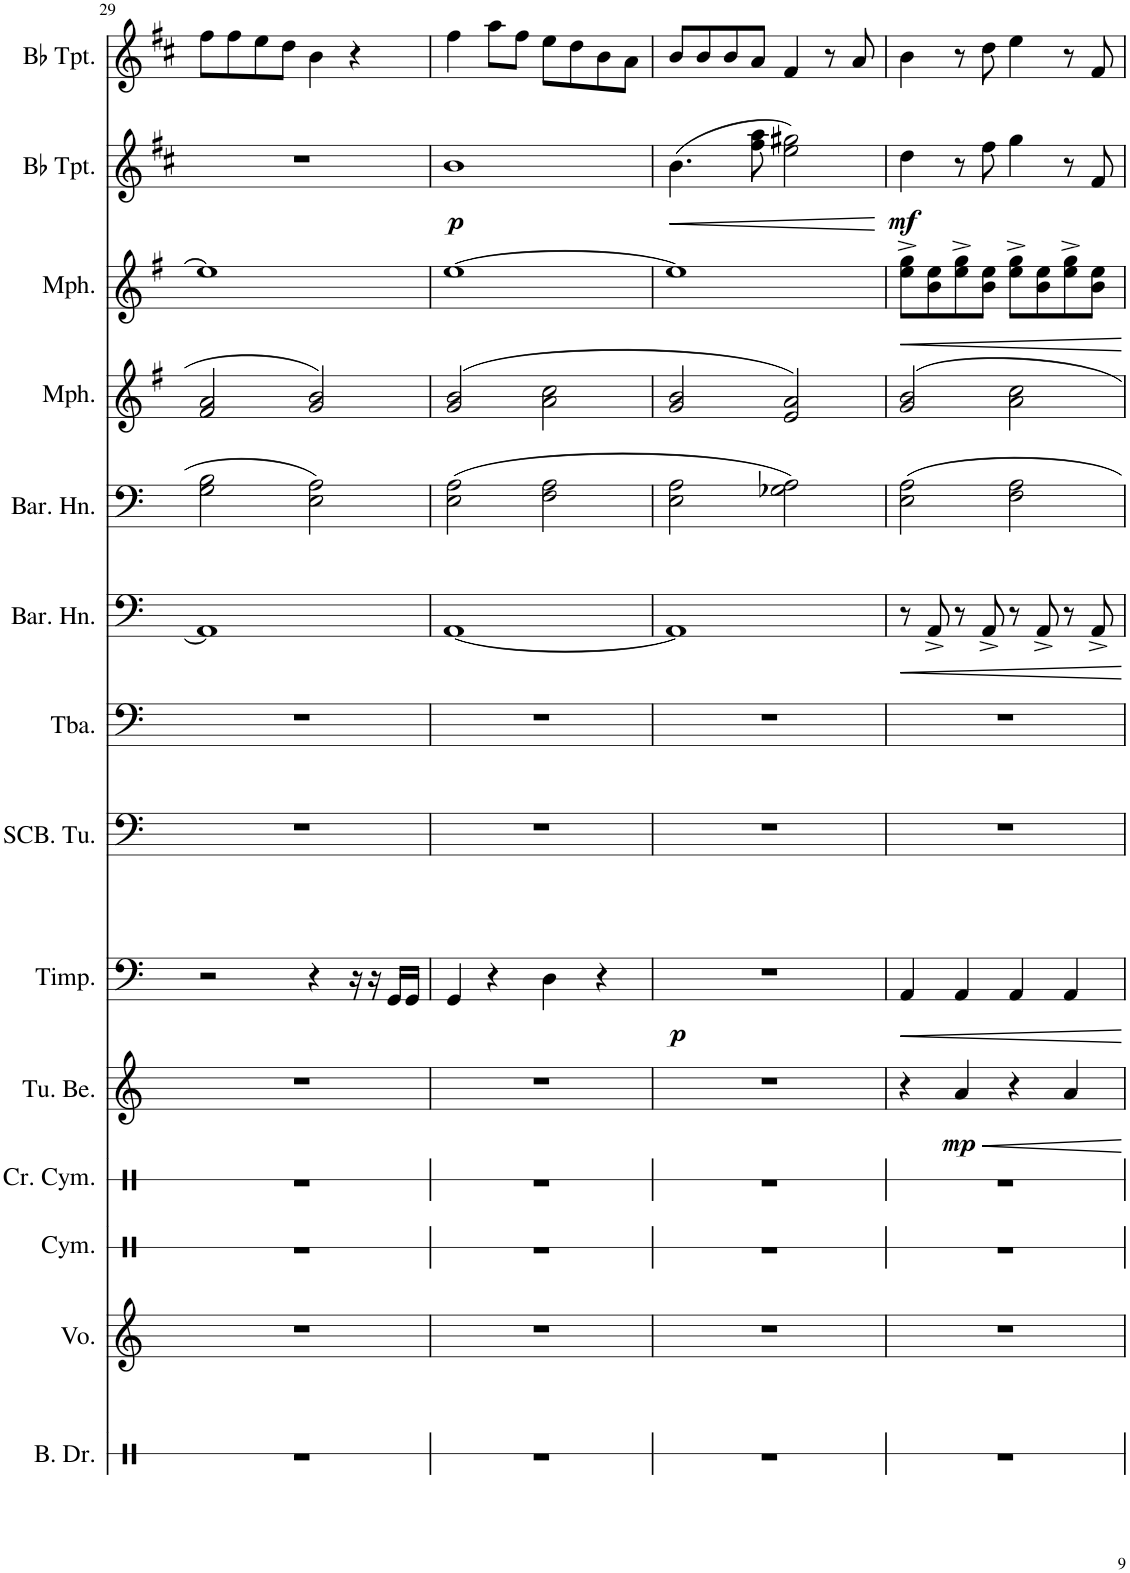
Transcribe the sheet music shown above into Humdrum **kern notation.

**kern	**kern	**kern	**kern	**kern	**dynam	**kern	**dynam	**kern	**kern	**kern	**kern	**kern	**kern	**kern	**dynam	**kern
*part14	*part13	*part12	*part11	*part10	*part10	*part9	*part9	*part8	*part7	*part6	*part5	*part4	*part3	*part2	*part2	*part1
*staff14	*staff13	*staff12	*staff11	*staff10	*staff10	*staff9	*staff9	*staff8	*staff7	*staff6	*staff5	*staff4	*staff3	*staff2	*staff2	*staff1
*I"Bass Drum	*I"Voice	*I"Cymbal	*I"Crash Cymbal	*I"Tubular Bells	*	*I"Timpani	*	*I"Sub-Contrabass Tuba	*I"Tuba	*I"Baritone Horn	*I"Baritone Horn	*I"Mellophone	*I"Mellophone	*I"Bb Trumpet	*	*I"Bb Trumpet
*I'B. Dr.	*I'Vo.	*I'Cym.	*I'Cr. Cym.	*I'Tu. Be.	*	*I'Timp.	*	*I'SCB. Tu.	*I'Tba.	*I'Bar. Hn.	*I'Bar. Hn.	*I'Mph.	*I'Mph.	*I'Bb Tpt.	*	*I'Bb Tpt.
!!LO:PB:g=z
*clefX	*clefG2	*clefX	*clefX	*clefG2	*	*clefF4	*	*clefF4	*clefF4	*clefF4	*clefF4	*clefG2	*clefG2	*clefG2	*	*clefG2
*	*	*	*	*	*	*	*	*	*	*Trd4c7	*Trd4c7	*Trd4c7	*Trd4c7	*Trd1c2	*	*Trd1c2
*k[]	*k[]	*k[]	*k[]	*k[]	*	*k[]	*	*k[]	*k[]	*k[]	*k[]	*k[f#]	*k[f#]	*k[f#c#]	*	*k[f#c#]
*M4/4	*M4/4	*M4/4	*M4/4	*M4/4	*	*M4/4	*	*M4/4	*M4/4	*M4/4	*M4/4	*M4/4	*M4/4	*M4/4	*	*M4/4
=29	=29	=29	=29	=29	=29	=29	=29	=29	=29	=29	=29	=29	=29	=29	=29	=29
1r	1r	1r	1r	1r	.	2r	.	1r	1r	1AA]	2G\ 2B\	2f#/ 2a/	1ee]	1r	.	8ff#\L
.	.	.	.	.	.	.	.	.	.	.	.	.	.	.	.	8ff#\
.	.	.	.	.	.	.	.	.	.	.	.	.	.	.	.	8ee\
.	.	.	.	.	.	.	.	.	.	.	.	.	.	.	.	8dd\J
.	.	.	.	.	.	4r	.	.	.	.	2E\ 2A\	2g/ 2b/	.	.	.	4b\
.	.	.	.	.	.	16r	.	.	.	.	.	.	.	.	.	4r
.	.	.	.	.	.	16r	.	.	.	.	.	.	.	.	.	.
.	.	.	.	.	.	16GG/LL	.	.	.	.	.	.	.	.	.	.
.	.	.	.	.	.	16GG/JJ	.	.	.	.	.	.	.	.	.	.
=30	=30	=30	=30	=30	=30	=30	=30	=30	=30	=30	=30	=30	=30	=30	=30	=30
!	!	!	!	!	!	!	!	!	!	!	!	!	!	!	!LO:DY:b	!
1r	1r	1r	1r	1r	.	4GG/	.	1r	1r	[1AA	(2E\ 2A\	(2g/ 2b/	[1ee	1b	p	4ff#\
.	.	.	.	.	.	4r	.	.	.	.	.	.	.	.	.	8aa\L
.	.	.	.	.	.	.	.	.	.	.	.	.	.	.	.	8ff#\J
.	.	.	.	.	.	4D\	.	.	.	.	2F\ 2A\	2a\ 2cc\	.	.	.	8ee\L
.	.	.	.	.	.	.	.	.	.	.	.	.	.	.	.	8dd\
.	.	.	.	.	.	4r	.	.	.	.	.	.	.	.	.	8b\
.	.	.	.	.	.	.	.	.	.	.	.	.	.	.	.	8a\J
=31	=31	=31	=31	=31	=31	=31	=31	=31	=31	=31	=31	=31	=31	=31	=31	=31
!	!	!	!	!	!	!	!LO:DY:b	!	!	!	!	!	!	!	!LO:HP:b	!
1r	1r	1r	1r	1r	.	1r	p	1r	1r	1AA]	2E\ 2A\	2g/ 2b/	1ee]	(4.b\	<	8b/L
.	.	.	.	.	.	.	.	.	.	.	.	.	.	.	.	8b/
.	.	.	.	.	.	.	.	.	.	.	.	.	.	.	.	8b/
.	.	.	.	.	.	.	.	.	.	.	.	.	.	8ff#\ 8aa\	.	8a/J
.	.	.	.	.	.	.	.	.	.	.	2G-X\ 2A\)	2e/ 2a/)	.	2ee\ 2gg#X\)	.	4f#/
.	.	.	.	.	.	.	.	.	.	.	.	.	.	.	.	8r
.	.	.	.	.	.	.	.	.	.	.	.	.	.	.	.	8a/
.	.	.	.	.	.	.	.	.	.	.	.	.	.	.	[	.
=32	=32	=32	=32	=32	=32	=32	=32	=32	=32	=32	=32	=32	=32	=32	=32	=32
!	!	!	!	!	!	!	!	!	!	!	!	!	!	!	!LO:DY:b	!
1r	1r	1r	1r	4r	.	4AA/	.	1r	1r	8r	2E\ 2A\	2g/ 2b/	8ee\^ 8gg\^L	4dd\	mf	4b\
.	.	.	.	.	.	.	.	.	.	8AA^/	.	.	8b\ 8ee\	.	.	.
!	!	!	!	!	!LO:DY:b	!	!	!	!	!	!	!	!	!	!	!
.	.	.	.	4a/	mp	4AA/	.	.	.	8r	.	.	8ee\^ 8gg\^	8r	.	8r
.	.	.	.	.	.	.	.	.	.	8AA^/	.	.	8b\ 8ee\J	8ff#\	.	8dd\
.	.	.	.	4r	.	4AA/	.	.	.	8r	2F\ 2A\	2a\ 2cc\	8ee\^ 8gg\^L	4gg\	.	4ee\
.	.	.	.	.	.	.	.	.	.	8AA^/	.	.	8b\ 8ee\	.	.	.
.	.	.	.	4a/	.	4AA/	.	.	.	8r	.	.	8ee\^ 8gg\^	8r	.	8r
.	.	.	.	.	.	.	.	.	.	8AA^/	.	.	8b\ 8ee\J	8f#/	.	8f#/
=	=	=	=	=	=	=	=	=	=	=	=	=	=	=	=	=
*-	*-	*-	*-	*-	*-	*-	*-	*-	*-	*-	*-	*-	*-	*-	*-	*-
